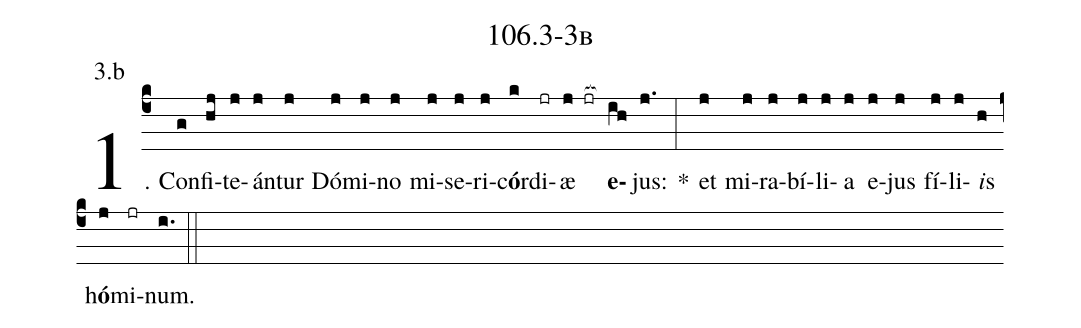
name: 106.3-3b;
annotation: 3.b;
%%
(c4)1. Con(g)fi(hj)te(j)án(j)tur(j) Dó(j)mi(j)no(j) mi(j)se(j)ri(j)c<b>ó</b>r(k)di(jr)æ(j jr[ocb:1{]) <b>e</b>(ih[ocb:0}])jus:(j.) *(:) et(j) mi(j)ra(j)bí(j)li(j)a(j) e(j)jus(j) fí(j)li(j)<i>i</i>s(h) h<b>ó</b>(j)mi(jr)num.(i.) (::)
